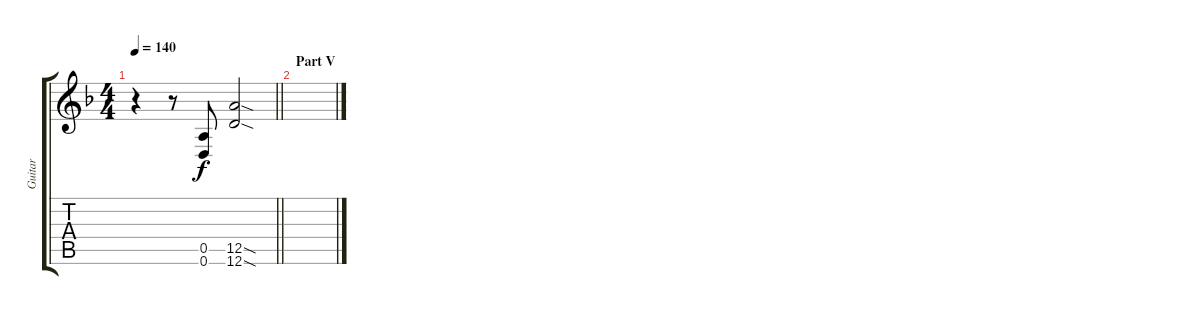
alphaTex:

\track ("Guitar" "Guitar") {instrument distortionguitar}
\staff {score tabs}
\tuning (E4 B3 G3 D3 A2 D2) {hide}
\ts (4 4)
\tempo 140
\clef g2
\barLineRight lightlight
\ks dminor
r.4{dy f} r.8 (0.5 0.6).8 (12.5{sod} 12.6{sod}).2 |
\section ("" "Part V")
